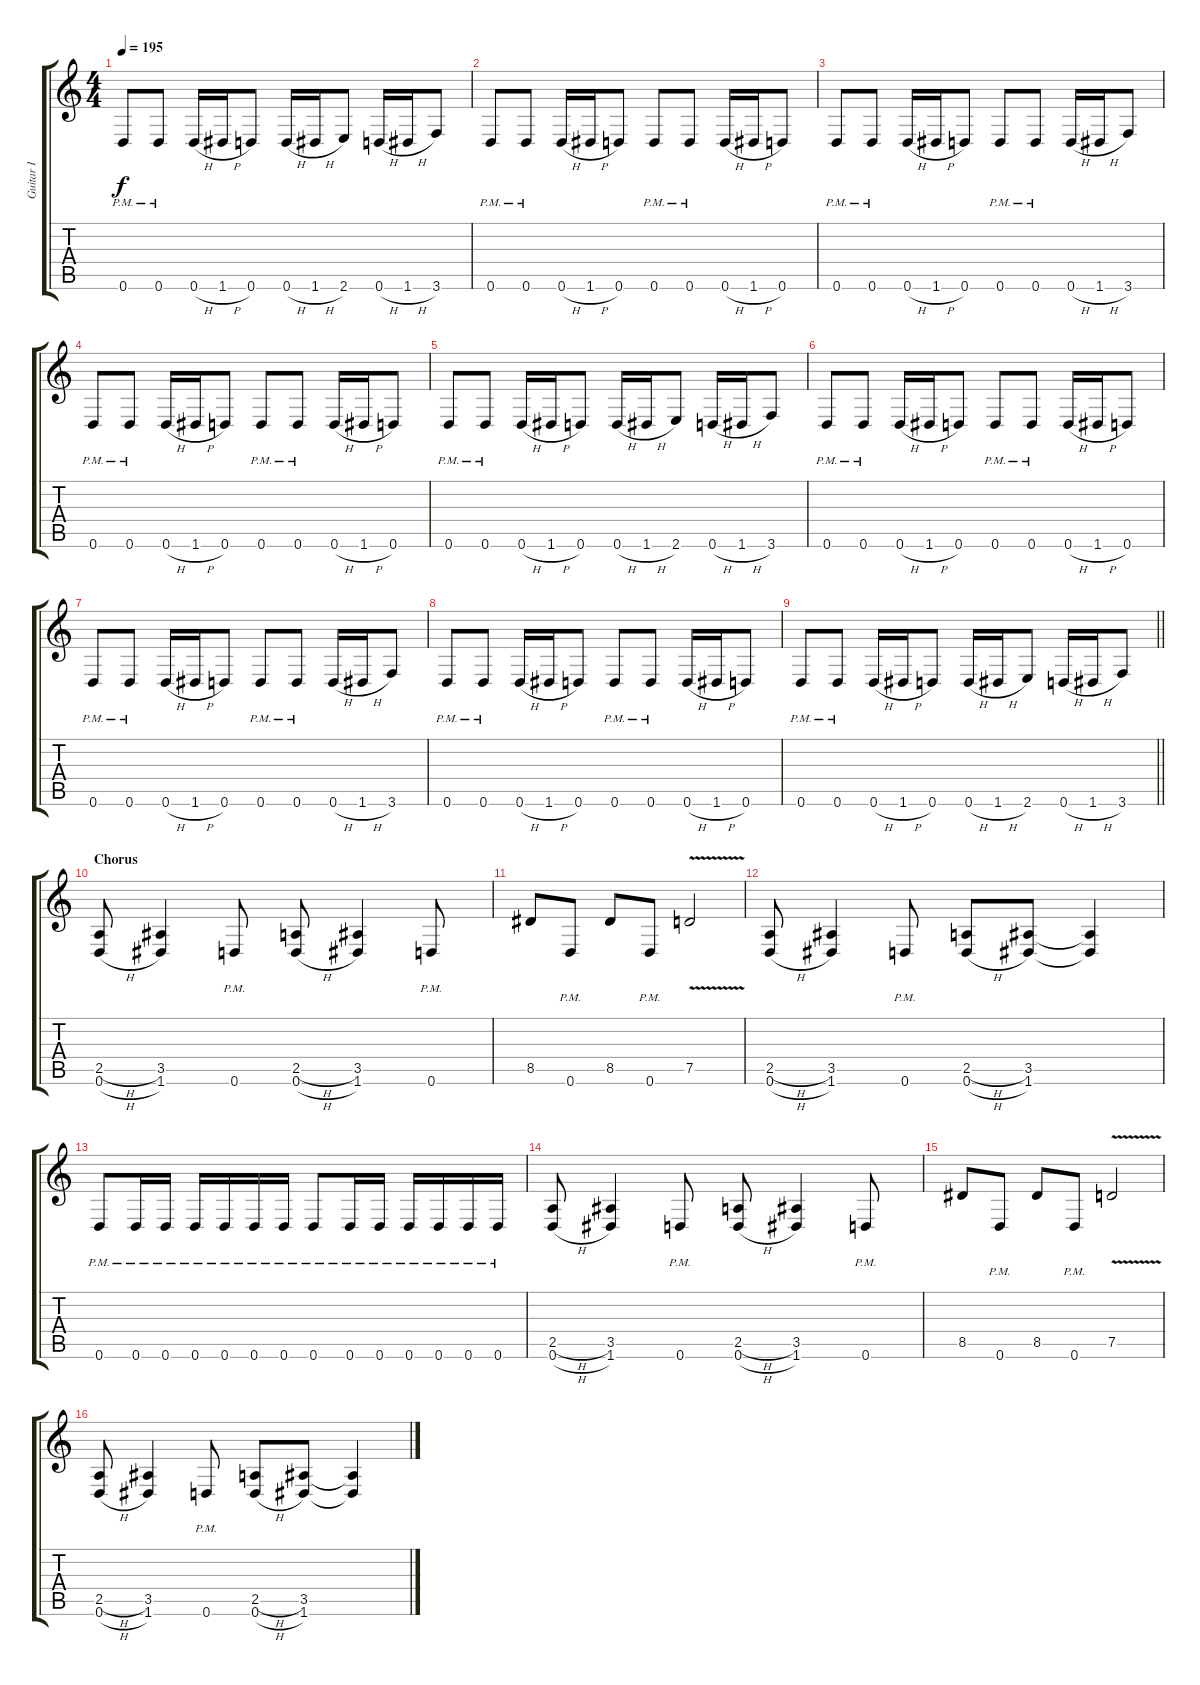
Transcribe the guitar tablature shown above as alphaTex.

\track ("Guitar I" "Guitar I") {instrument distortionguitar}
\staff {score tabs}
\tuning (D4 A3 F3 C3 G2 D2) {hide}
\ts (4 4)
\tempo 195
\clef g2
\ks c
0.6{pm}.8{dy f} 0.6{pm}.8 0.6{h}.16 1.6{h}.16 0.6.8 0.6{h}.16 1.6{h}.16 2.6.8 0.6{h}.16 1.6{h}.16 3.6.8 |
0.6{pm}.8 0.6{pm}.8 0.6{h}.16 1.6{h}.16 0.6.8 0.6{pm}.8 0.6{pm}.8 0.6{h}.16 1.6{h}.16 0.6.8 |
0.6{pm}.8 0.6{pm}.8 0.6{h}.16 1.6{h}.16 0.6.8 0.6{pm}.8 0.6{pm}.8 0.6{h}.16 1.6{h}.16 3.6.8 |
0.6{pm}.8 0.6{pm}.8 0.6{h}.16 1.6{h}.16 0.6.8 0.6{pm}.8 0.6{pm}.8 0.6{h}.16 1.6{h}.16 0.6.8 |
0.6{pm}.8 0.6{pm}.8 0.6{h}.16 1.6{h}.16 0.6.8 0.6{h}.16 1.6{h}.16 2.6.8 0.6{h}.16 1.6{h}.16 3.6.8 |
0.6{pm}.8 0.6{pm}.8 0.6{h}.16 1.6{h}.16 0.6.8 0.6{pm}.8 0.6{pm}.8 0.6{h}.16 1.6{h}.16 0.6.8 |
0.6{pm}.8 0.6{pm}.8 0.6{h}.16 1.6{h}.16 0.6.8 0.6{pm}.8 0.6{pm}.8 0.6{h}.16 1.6{h}.16 3.6.8 |
0.6{pm}.8 0.6{pm}.8 0.6{h}.16 1.6{h}.16 0.6.8 0.6{pm}.8 0.6{pm}.8 0.6{h}.16 1.6{h}.16 0.6.8 |
\barLineRight lightlight
0.6{pm}.8 0.6{pm}.8 0.6{h}.16 1.6{h}.16 0.6.8 0.6{h}.16 1.6{h}.16 2.6.8 0.6{h}.16 1.6{h}.16 3.6.8 |
\section ("" "Chorus")
(2.5{h} 0.6{h}).8 (3.5 1.6).4 0.6{pm}.8 (2.5{h} 0.6{h}).8 (3.5 1.6).4 0.6{pm}.8 |
8.5.8 0.6{pm}.8 8.5.8 0.6{pm}.8 7.5{v}.2 |
(2.5{h} 0.6{h}).8 (3.5 1.6).4 0.6{pm}.8 (2.5{h} 0.6{h}).8 (3.5 1.6).8 (3.5{t} 1.6{t}).4 |
0.6{pm}.8 0.6{pm}.16 0.6{pm}.16 0.6{pm}.16 0.6{pm}.16 0.6{pm}.16 0.6{pm}.16 0.6{pm}.8 0.6{pm}.16 0.6{pm}.16 0.6{pm}.16 0.6{pm}.16 0.6{pm}.16 0.6{pm}.16 |
(2.5{h} 0.6{h}).8 (3.5 1.6).4 0.6{pm}.8 (2.5{h} 0.6{h}).8 (3.5 1.6).4 0.6{pm}.8 |
8.5.8 0.6{pm}.8 8.5.8 0.6{pm}.8 7.5{v}.2 |
(2.5{h} 0.6{h}).8 (3.5 1.6).4 0.6{pm}.8 (2.5{h} 0.6{h}).8 (3.5 1.6).8 (3.5{t} 1.6{t}).4
